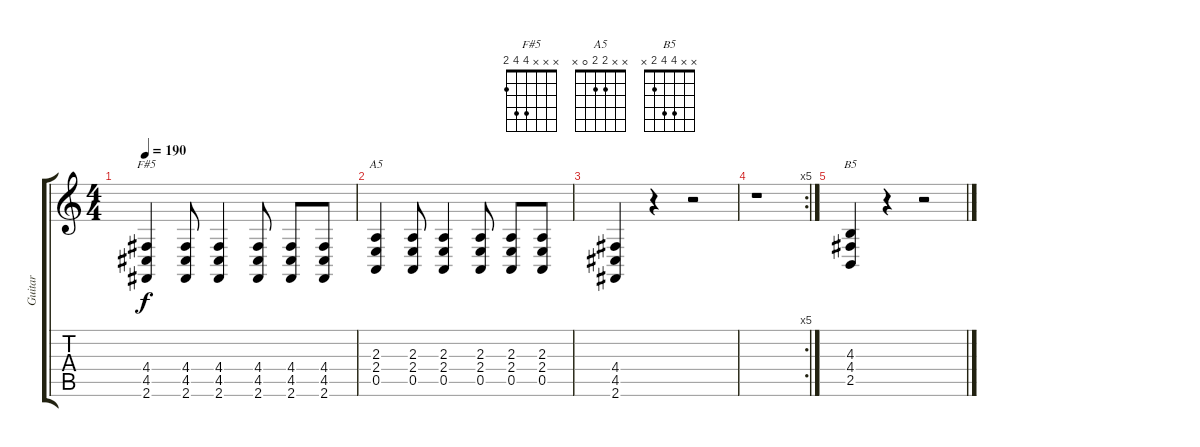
\track ("Guitar" "Guitar") {instrument lead2sawtooth}
\staff {score tabs}
\tuning (E4 B3 G3 D3 A2 E2) {hide}
\chord ("F#5" x x x 4 4 2)
\chord ("A5" x x 2 2 0 x)
\chord ("B5" x x 4 4 2 x)
\ts (4 4)
\tempo 190
\clef g2
\ks c
(4.4 4.5 2.6).4{ch "F#5" dy f} (4.4 4.5 2.6).8 (4.4 4.5 2.6).4 (4.4 4.5 2.6).8 (4.4 4.5 2.6).8 (4.4 4.5 2.6).8 |
(2.3 2.4 0.5).4{ch "A5"} (2.3 2.4 0.5).8 (2.3 2.4 0.5).4 (2.3 2.4 0.5).8 (2.3 2.4 0.5).8 (2.3 2.4 0.5).8 |
(4.4 4.5 2.6).4 r.4 r.2 |
\rc 5
r.1 |
(4.3 4.4 2.5).4{ch "B5"} r.4 r.2
